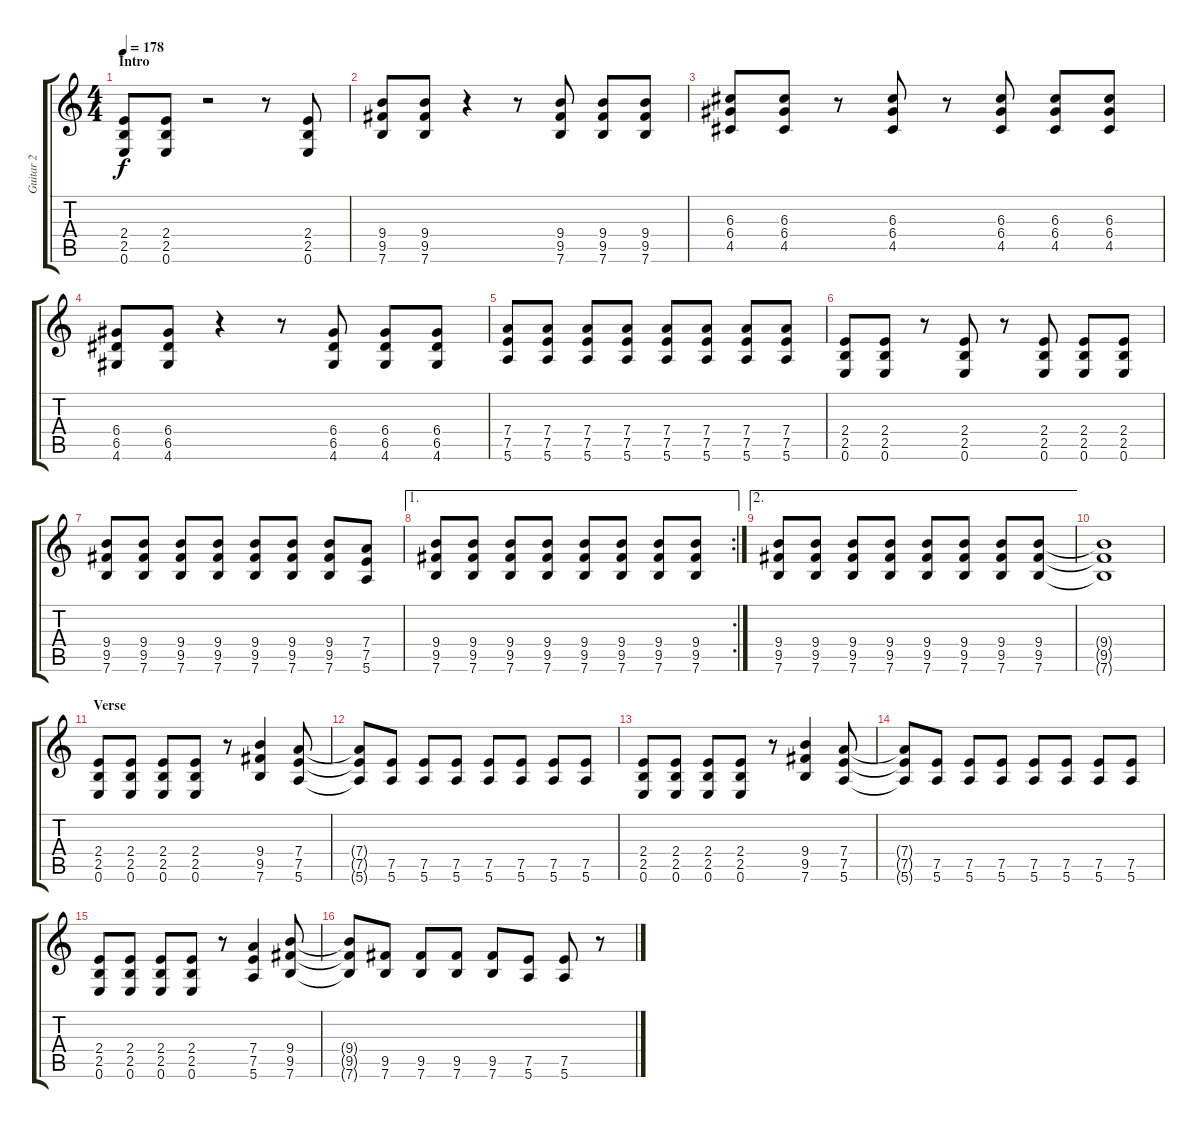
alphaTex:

\track ("Guitar 2" "Guitar 2") {instrument overdrivenguitar}
\staff {score tabs}
\tuning (E4 B3 G3 D3 A2 E2) {hide}
\ts (4 4)
\section ("" "Intro")
\tempo 178
\clef g2
\ks c
(2.4 2.5 0.6).8{dy f instrument overdrivenguitar} (2.4 2.5 0.6).8 r.2 r.8 (2.4 2.5 0.6).8 |
(9.4 9.5 7.6).8 (9.4 9.5 7.6).8 r.4 r.8 (9.4 9.5 7.6).8 (9.4 9.5 7.6).8 (9.4 9.5 7.6).8 |
(6.3 6.4 4.5).8 (6.3 6.4 4.5).8 r.8 (6.3 6.4 4.5).8 r.8 (6.3 6.4 4.5).8 (6.3 6.4 4.5).8 (6.3 6.4 4.5).8 |
(6.4 6.5 4.6).8 (6.4 6.5 4.6).8 r.4 r.8 (6.4 6.5 4.6).8 (6.4 6.5 4.6).8 (6.4 6.5 4.6).8 |
(7.4 7.5 5.6).8 (7.4 7.5 5.6).8 (7.4 7.5 5.6).8 (7.4 7.5 5.6).8 (7.4 7.5 5.6).8 (7.4 7.5 5.6).8 (7.4 7.5 5.6).8 (7.4 7.5 5.6).8 |
(2.4 2.5 0.6).8 (2.4 2.5 0.6).8 r.8 (2.4 2.5 0.6).8 r.8 (2.4 2.5 0.6).8 (2.4 2.5 0.6).8 (2.4 2.5 0.6).8 |
(9.4 9.5 7.6).8 (9.4 9.5 7.6).8 (9.4 9.5 7.6).8 (9.4 9.5 7.6).8 (9.4 9.5 7.6).8 (9.4 9.5 7.6).8 (9.4 9.5 7.6).8 (7.4 7.5 5.6).8 |
\ae 1
\rc 2
(9.4 9.5 7.6).8 (9.4 9.5 7.6).8 (9.4 9.5 7.6).8 (9.4 9.5 7.6).8 (9.4 9.5 7.6).8 (9.4 9.5 7.6).8 (9.4 9.5 7.6).8 (9.4 9.5 7.6).8 |
\ae 2
(9.4 9.5 7.6).8 (9.4 9.5 7.6).8 (9.4 9.5 7.6).8 (9.4 9.5 7.6).8 (9.4 9.5 7.6).8 (9.4 9.5 7.6).8 (9.4 9.5 7.6).8 (9.4 9.5 7.6).8 |
(9.4{t} 9.5{t} 7.6{t}).1 |
\section ("" "Verse")
(2.4 2.5 0.6).8 (2.4 2.5 0.6).8 (2.4 2.5 0.6).8 (2.4 2.5 0.6).8 r.8 (9.4 9.5 7.6).4 (7.4 7.5 5.6).8 |
(7.4{t} 7.5{t} 5.6{t}).8 (7.5 5.6).8 (7.5 5.6).8 (7.5 5.6).8 (7.5 5.6).8 (7.5 5.6).8 (7.5 5.6).8 (7.5 5.6).8 |
(2.4 2.5 0.6).8 (2.4 2.5 0.6).8 (2.4 2.5 0.6).8 (2.4 2.5 0.6).8 r.8 (9.4 9.5 7.6).4 (7.4 7.5 5.6).8 |
(7.4{t} 7.5{t} 5.6{t}).8 (7.5 5.6).8 (7.5 5.6).8 (7.5 5.6).8 (7.5 5.6).8 (7.5 5.6).8 (7.5 5.6).8 (7.5 5.6).8 |
(2.4 2.5 0.6).8 (2.4 2.5 0.6).8 (2.4 2.5 0.6).8 (2.4 2.5 0.6).8 r.8 (7.4 7.5 5.6).4 (9.4 9.5 7.6).8 |
(9.4{t} 9.5{t} 7.6{t}).8 (9.5 7.6).8 (9.5 7.6).8 (9.5 7.6).8 (9.5 7.6).8 (7.5 5.6).8 (7.5 5.6).8 r.8
